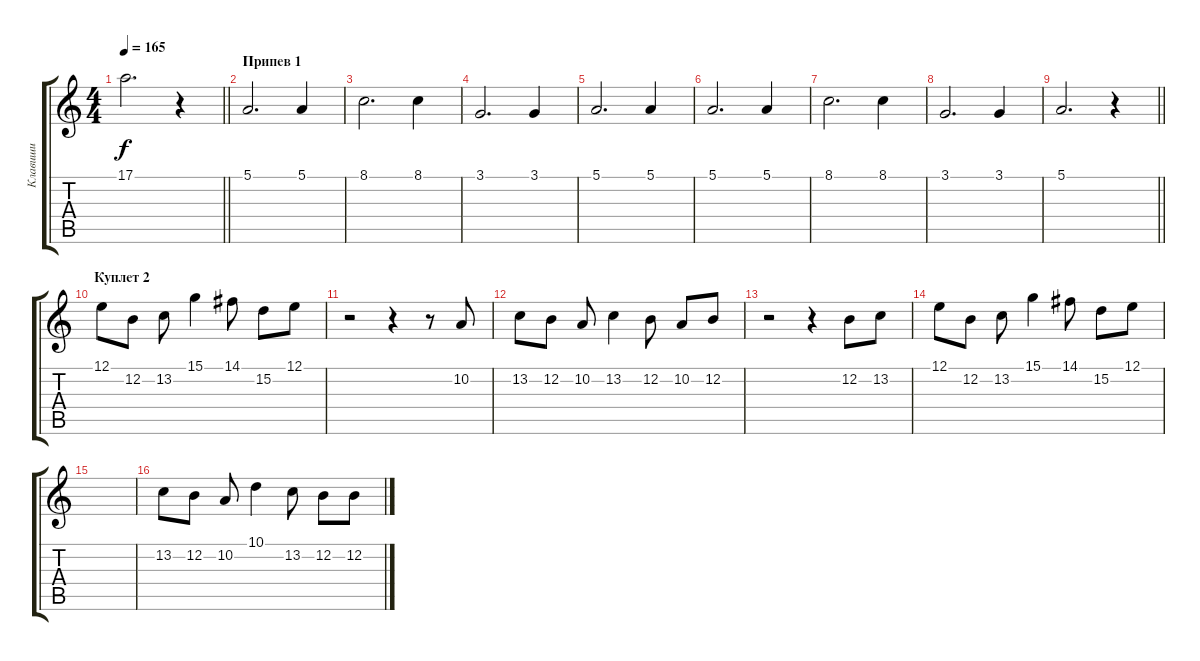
\track ("Клавиши" "Клавиши") {instrument lead1square}
\staff {score tabs}
\tuning (E4 B3 G3 D3 A2 E2) {hide}
\ts (4 4)
\tempo 165
\clef g2
\barLineRight lightlight
\ks c
17.1{t}.2{d dy f} r.4 |
\section ("" "Припев 1")
5.1.2{d instrument stringensemble1} 5.1.4 |
8.1.2{d} 8.1.4 |
3.1.2{d} 3.1.4 |
5.1.2{d} 5.1.4 |
5.1.2{d} 5.1.4 |
8.1.2{d} 8.1.4 |
3.1.2{d} 3.1.4 |
\barLineRight lightlight
5.1.2{d} r.4 |
\section ("" "Куплет 2")
12.1.8{instrument lead1square} 12.2.8 13.2.8 15.1.4 14.1.8 15.2.8 12.1.8 |
r.2 r.4 r.8 10.2.8 |
13.2.8 12.2.8 10.2.8 13.2.4 12.2.8 10.2.8 12.2.8 |
r.2 r.4 12.2.8 13.2.8 |
12.1.8 12.2.8 13.2.8 15.1.4 14.1.8 15.2.8 12.1.8 |
|
13.2.8 12.2.8 10.2.8 10.1.4 13.2.8 12.2.8 12.2.8
